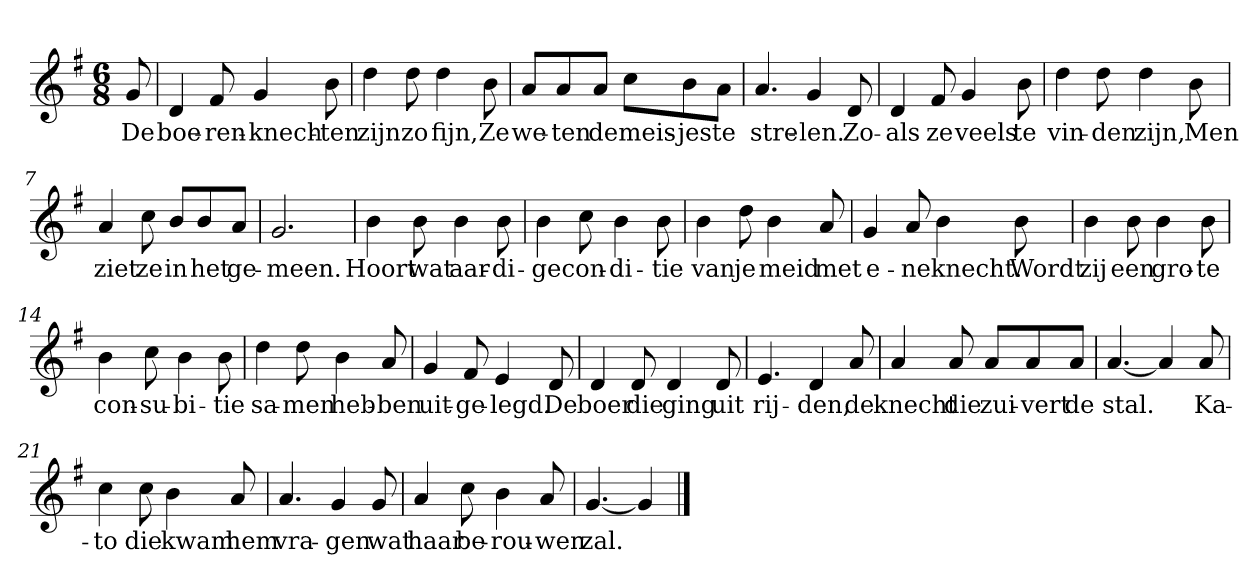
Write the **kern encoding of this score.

**kern	**text
*part1	*part1
*staff1	*staff1
*clefG2	*
*k[f#]	*
*G:	*
*M6/8	*
*MM120	*
=	=
8g	De
=1	=1
4d	boe-
8f#	-ren-
4g	-knech-
8b	-ten
=2	=2
4dd	zijn
8dd	zo
4dd	fijn,
8b	Ze
=3	=3
8a/L	we-
8a/	-ten
8a/J	de
8cc\L	meis-
8b\	-jes
8a\J	te
=4	=4
4.a	stre-
4g	-len.
8d	Zo-
=5	=5
4d	-als
8f#	ze
4g	veels
8b	te
=6	=6
4dd	vin-
8dd	-den
4dd	zijn,
8b	Men
=7	=7
4a	ziet
8cc	ze
8b/L	in
8b/	het
8a/J	ge-
=8	=8
2.g	-meen.
=9	=9
4b	Hoort
8b	wat
4b	aar-
8b	-di-
=10	=10
4b	-ge
8cc	con-
4b	-di-
8b	-tie
=11	=11
4b	van
8dd	je
4b	meid
8a	met
=12	=12
4g	e-
8a	-ne
4b	knecht.
8b	Wordt
=13	=13
4b	zij
8b	een
4b	gro-
8b	-te
=14	=14
4b	con-
8cc	-su-
4b	-bi-
8b	-tie
=15	=15
4dd	sa-
8dd	-men
4b	heb-
8a	-ben
=16	=16
4g	uit-
8f#	-ge-
4e	-legd.
8d	De
=17	=17
4d	boer
8d	die
4d	ging
8d	uit
=18	=18
4.e	rij-
4d	-den,
8a	de
=19	=19
4a	knecht
8a	die
8a/L	zui-
8a/	-vert
8a/J	de
=20	=20
[4.a	stal.
4a]	.
8a	Ka-
=21	=21
4cc	-to
8cc	die
4b	kwam
8a	hem
=22	=22
4.a	vra-
4g	-gen
8g	wat
=23	=23
4a	haar
8cc	be-
4b	-rou-
8a	-wen
=24	=24
[4.g	zal.
4g]	.
==	==
*-	*-
